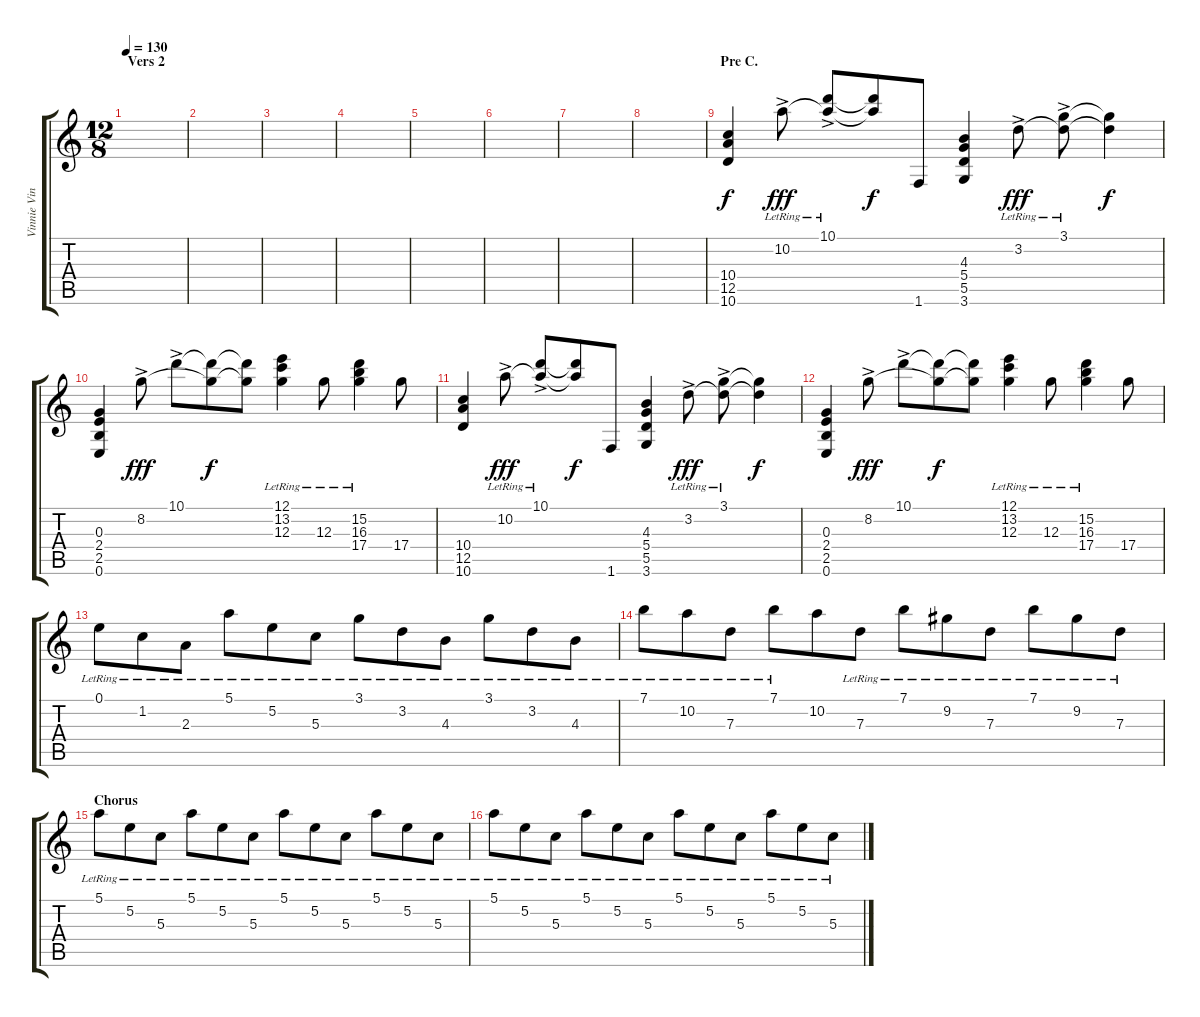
\track ("Vinnie Vincent - rhythm guitar 3" "Vinnie Vin") {instrument acousticguitarsteel}
\staff {score tabs}
\tuning (E4 B3 G3 D3 A2 E2) {hide}
\ts (12 8)
\section ("" "Vers 2")
\tempo 130
\clef g2
\ks c
|
|
|
|
|
|
|
|
\section ("" "Pre C.")
(10.4 12.5 10.6).4 10.2{ac lr}.8{dy fff} (10.1{ac lr} 10.2{t}).8 (10.1{t} 10.2{t}).8{dy f} 1.6.8 (4.3 5.4 5.5 3.6).4 3.2{ac lr}.8{dy fff} (3.1{ac lr} 3.2{t}).8 (3.1{t} 3.2{t}).4{dy f} |
(0.3 2.4 2.5 0.6).4 8.2{ac}.8{dy fff} 10.1{ac}.8 (10.1{t} 8.2{t}).8{dy f} (10.1{t} 8.2{t}).8 (12.1{lr} 13.2 12.3).4 12.3{lr}.8 (15.2{lr} 16.3 17.4).4 17.4.8 |
(10.4 12.5 10.6).4 10.2{ac lr}.8{dy fff} (10.1{ac lr} 10.2{t}).8 (10.1{t} 10.2{t}).8{dy f} 1.6.8 (4.3 5.4 5.5 3.6).4 3.2{ac lr}.8{dy fff} (3.1{ac lr} 3.2{t}).8 (3.1{t} 3.2{t}).4{dy f} |
(0.3 2.4 2.5 0.6).4 8.2{ac}.8{dy fff} 10.1{ac}.8 (10.1{t} 8.2{t}).8{dy f} (10.1{t} 8.2{t}).8 (12.1{lr} 13.2 12.3).4 12.3{lr}.8 (15.2{lr} 16.3 17.4).4 17.4.8 |
0.1{lr}.8 1.2{lr}.8 2.3{lr}.8 5.1{lr}.8 5.2{lr}.8 5.3{lr}.8 3.1{lr}.8 3.2{lr}.8 4.3{lr}.8 3.1{lr}.8 3.2{lr}.8 4.3{lr}.8 |
7.1{lr}.8 10.2{lr}.8 7.3{lr}.8 7.1{lr}.8 10.2.8 7.3{lr}.8 7.1{lr}.8 9.2{lr}.8 7.3{lr}.8 7.1{lr}.8 9.2{lr}.8 7.3{lr}.8 |
\section ("" "Chorus")
5.1{lr}.8{volume 11} 5.2{lr}.8 5.3{lr}.8 5.1{lr}.8 5.2{lr}.8 5.3{lr}.8 5.1{lr}.8 5.2{lr}.8 5.3{lr}.8 5.1{lr}.8 5.2{lr}.8 5.3{lr}.8 |
5.1{lr}.8 5.2{lr}.8 5.3{lr}.8 5.1{lr}.8 5.2{lr}.8 5.3{lr}.8 5.1{lr}.8 5.2{lr}.8 5.3{lr}.8 5.1{lr}.8 5.2{lr}.8 5.3{lr}.8
